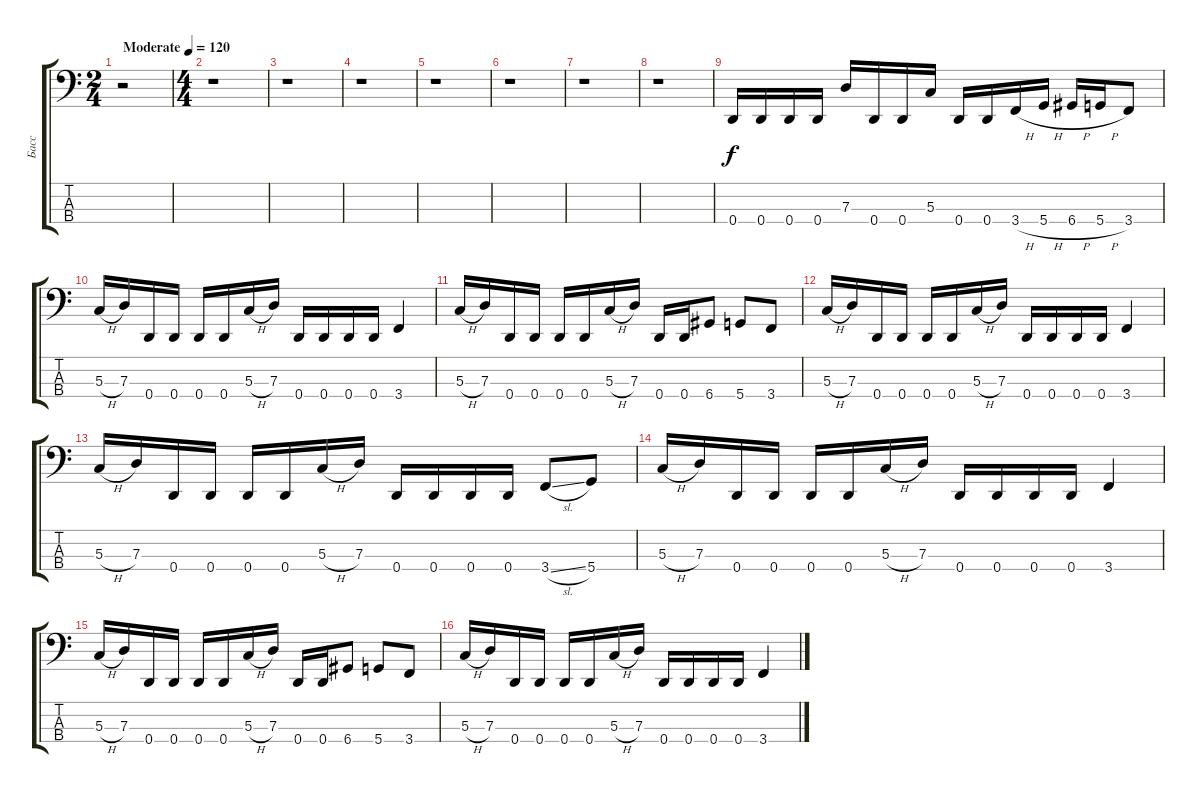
\track ("Басс" "Басс") {instrument electricbassfinger}
\staff {score tabs}
\tuning (F2 C2 G1 D1) {hide}
\ts (2 4)
\tempo (120 "Moderate")
\clef f4
\ks c
r.2{dy f instrument electricbassfinger} |
\ts (4 4)
r.1 |
r.1 |
r.1 |
r.1 |
r.1 |
r.1 |
r.1 |
0.4.16 0.4.16 0.4.16 0.4.16 7.3.16 0.4.16 0.4.16 5.3.16 0.4.16 0.4.16 3.4{h}.16 5.4{h}.16 6.4{h}.16 5.4{h}.16 3.4.8 |
5.3{h}.16 7.3.16 0.4.16 0.4.16 0.4.16 0.4.16 5.3{h}.16 7.3.16 0.4.16 0.4.16 0.4.16 0.4.16 3.4.4 |
5.3{h}.16 7.3.16 0.4.16 0.4.16 0.4.16 0.4.16 5.3{h}.16 7.3.16 0.4.16 0.4.16 6.4.8 5.4.8 3.4.8 |
5.3{h}.16 7.3.16 0.4.16 0.4.16 0.4.16 0.4.16 5.3{h}.16 7.3.16 0.4.16 0.4.16 0.4.16 0.4.16 3.4.4 |
5.3{h}.16 7.3.16 0.4.16 0.4.16 0.4.16 0.4.16 5.3{h}.16 7.3.16 0.4.16 0.4.16 0.4.16 0.4.16 3.4{sl}.8 5.4.8 |
5.3{h}.16 7.3.16 0.4.16 0.4.16 0.4.16 0.4.16 5.3{h}.16 7.3.16 0.4.16 0.4.16 0.4.16 0.4.16 3.4.4 |
5.3{h}.16 7.3.16 0.4.16 0.4.16 0.4.16 0.4.16 5.3{h}.16 7.3.16 0.4.16 0.4.16 6.4.8 5.4.8 3.4.8 |
5.3{h}.16 7.3.16 0.4.16 0.4.16 0.4.16 0.4.16 5.3{h}.16 7.3.16 0.4.16 0.4.16 0.4.16 0.4.16 3.4.4
